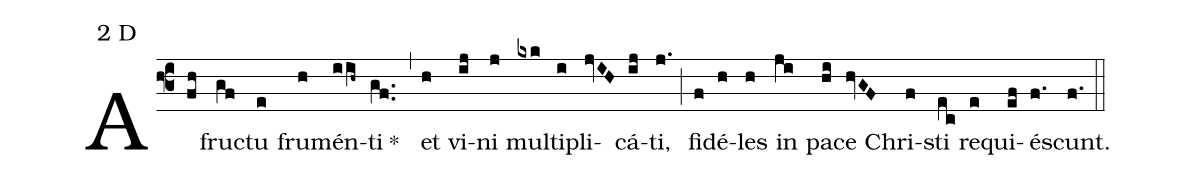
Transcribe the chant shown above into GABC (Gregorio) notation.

mode:2 D;
%%
(f3) A(fh) fru(gf)ctu(e) fru(h)mén(iih~)ti(gf..) *()(,) et(h) vi(ij)ni(j) mul(kxk)ti(i)pli(jvIH)cá(ij)ti,(j.) (;)  fi(f)dé(h)les(h) in(ji) pa(hi)ce(hvGF) Chri(f)sti(ec) re(e)qui(ef)é(f.)scunt.(f.) (::)
